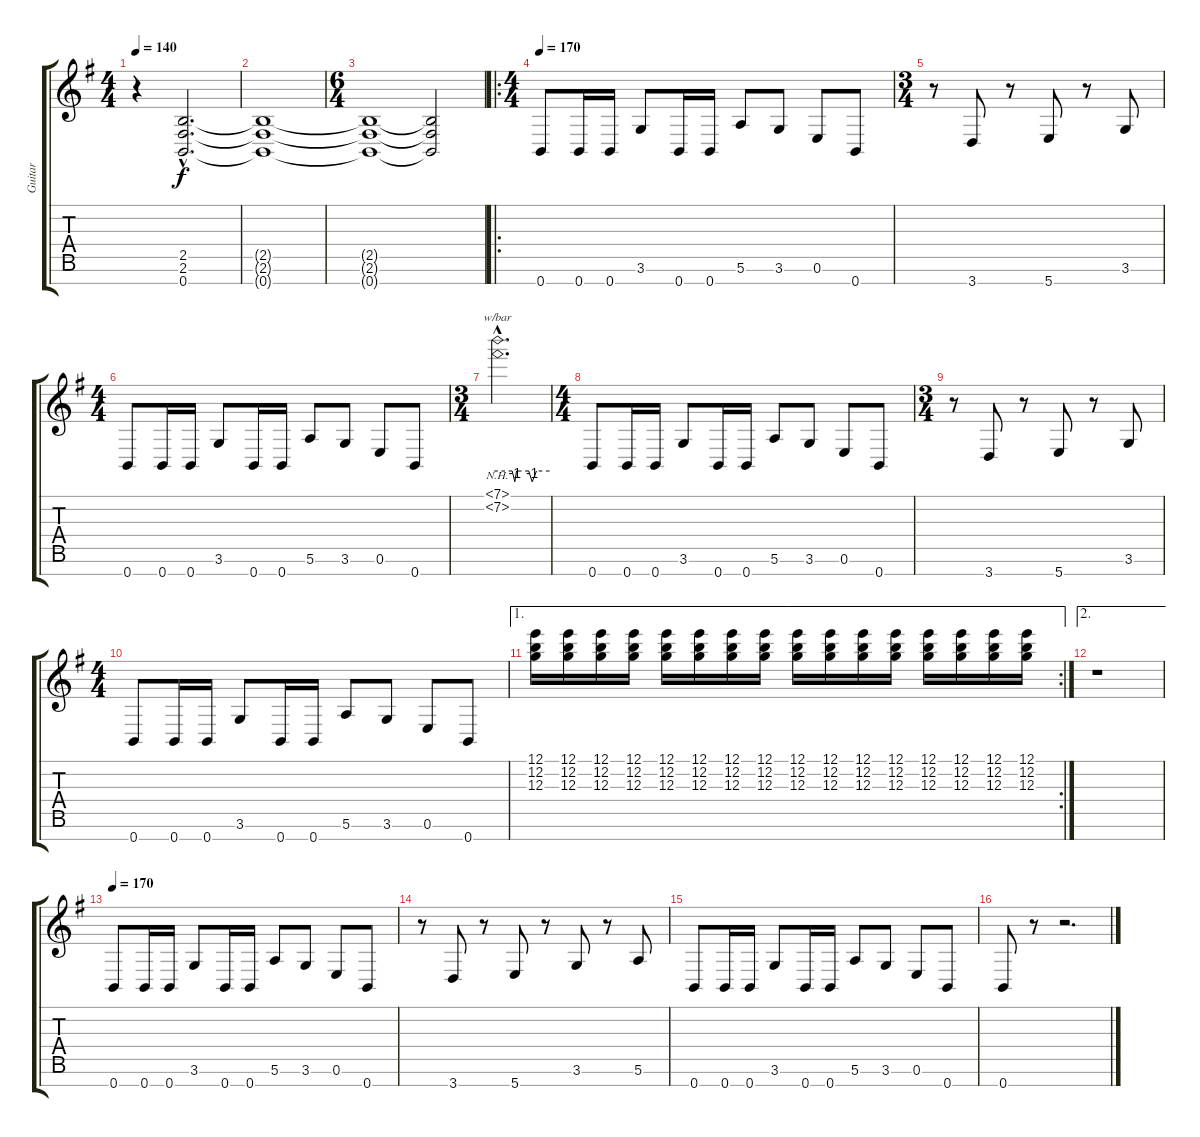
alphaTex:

\track ("Guitar" "Guitar") {instrument distortionguitar}
\staff {score tabs}
\tuning (E4 B3 G3 D3 A2 E2 B1) {hide}
\ts (4 4)
\tempo 140
\clef g2
\ks g
r.4{dy f} (2.5{hac} 2.6{hac} 0.7{hac}).2{d} |
(2.5{t} 2.6{t} 0.7{t}).1 |
\ts (6 4)
(2.5{t} 2.6{t} 0.7{t}).1 (2.5{t} 2.6{t} 0.7{t}).2 |
\ro
\ts (4 4)
\tempo 170
0.7.8{balance 8} 0.7.16 0.7.16 3.6.8 0.7.16 0.7.16 5.6.8 3.6.8 0.6.8 0.7.8 |
\ts (3 4)
r.8 3.7.8 r.8 5.7.8 r.8 3.6.8 |
\ts (4 4)
0.7.8 0.7.16 0.7.16 3.6.8 0.7.16 0.7.16 5.6.8 3.6.8 0.6.8 0.7.8 |
\ts (3 4)
(7.1{nh hac} 7.2{nh hac}).2{d tbe (custom default 0 0 17 0 20 -4 22 0 36 0 40 -4 45 0 60 0)} |
\ts (4 4)
0.7.8 0.7.16 0.7.16 3.6.8 0.7.16 0.7.16 5.6.8 3.6.8 0.6.8 0.7.8 |
\ts (3 4)
r.8 3.7.8 r.8 5.7.8 r.8 3.6.8 |
\ts (4 4)
0.7.8 0.7.16 0.7.16 3.6.8 0.7.16 0.7.16 5.6.8 3.6.8 0.6.8 0.7.8 |
\ae 1
\rc 2
(12.1 12.2 12.3).16{balance 0} (12.1 12.2 12.3).16 (12.1 12.2 12.3).16 (12.1 12.2 12.3).16 (12.1 12.2 12.3).16 (12.1 12.2 12.3).16 (12.1 12.2 12.3).16 (12.1 12.2 12.3).16 (12.1 12.2 12.3).16 (12.1 12.2 12.3).16 (12.1 12.2 12.3).16 (12.1 12.2 12.3).16 (12.1 12.2 12.3).16 (12.1 12.2 12.3).16 (12.1 12.2 12.3).16 (12.1 12.2 12.3).16 |
\ae 2
r.1 |
\tempo 170
0.7.8{balance 8} 0.7.16 0.7.16 3.6.8 0.7.16 0.7.16 5.6.8 3.6.8 0.6.8 0.7.8 |
r.8 3.7.8 r.8 5.7.8 r.8 3.6.8 r.8 5.6.8 |
0.7.8 0.7.16 0.7.16 3.6.8 0.7.16 0.7.16 5.6.8 3.6.8 0.6.8 0.7.8 |
0.7.8 r.8 r.2{d}
